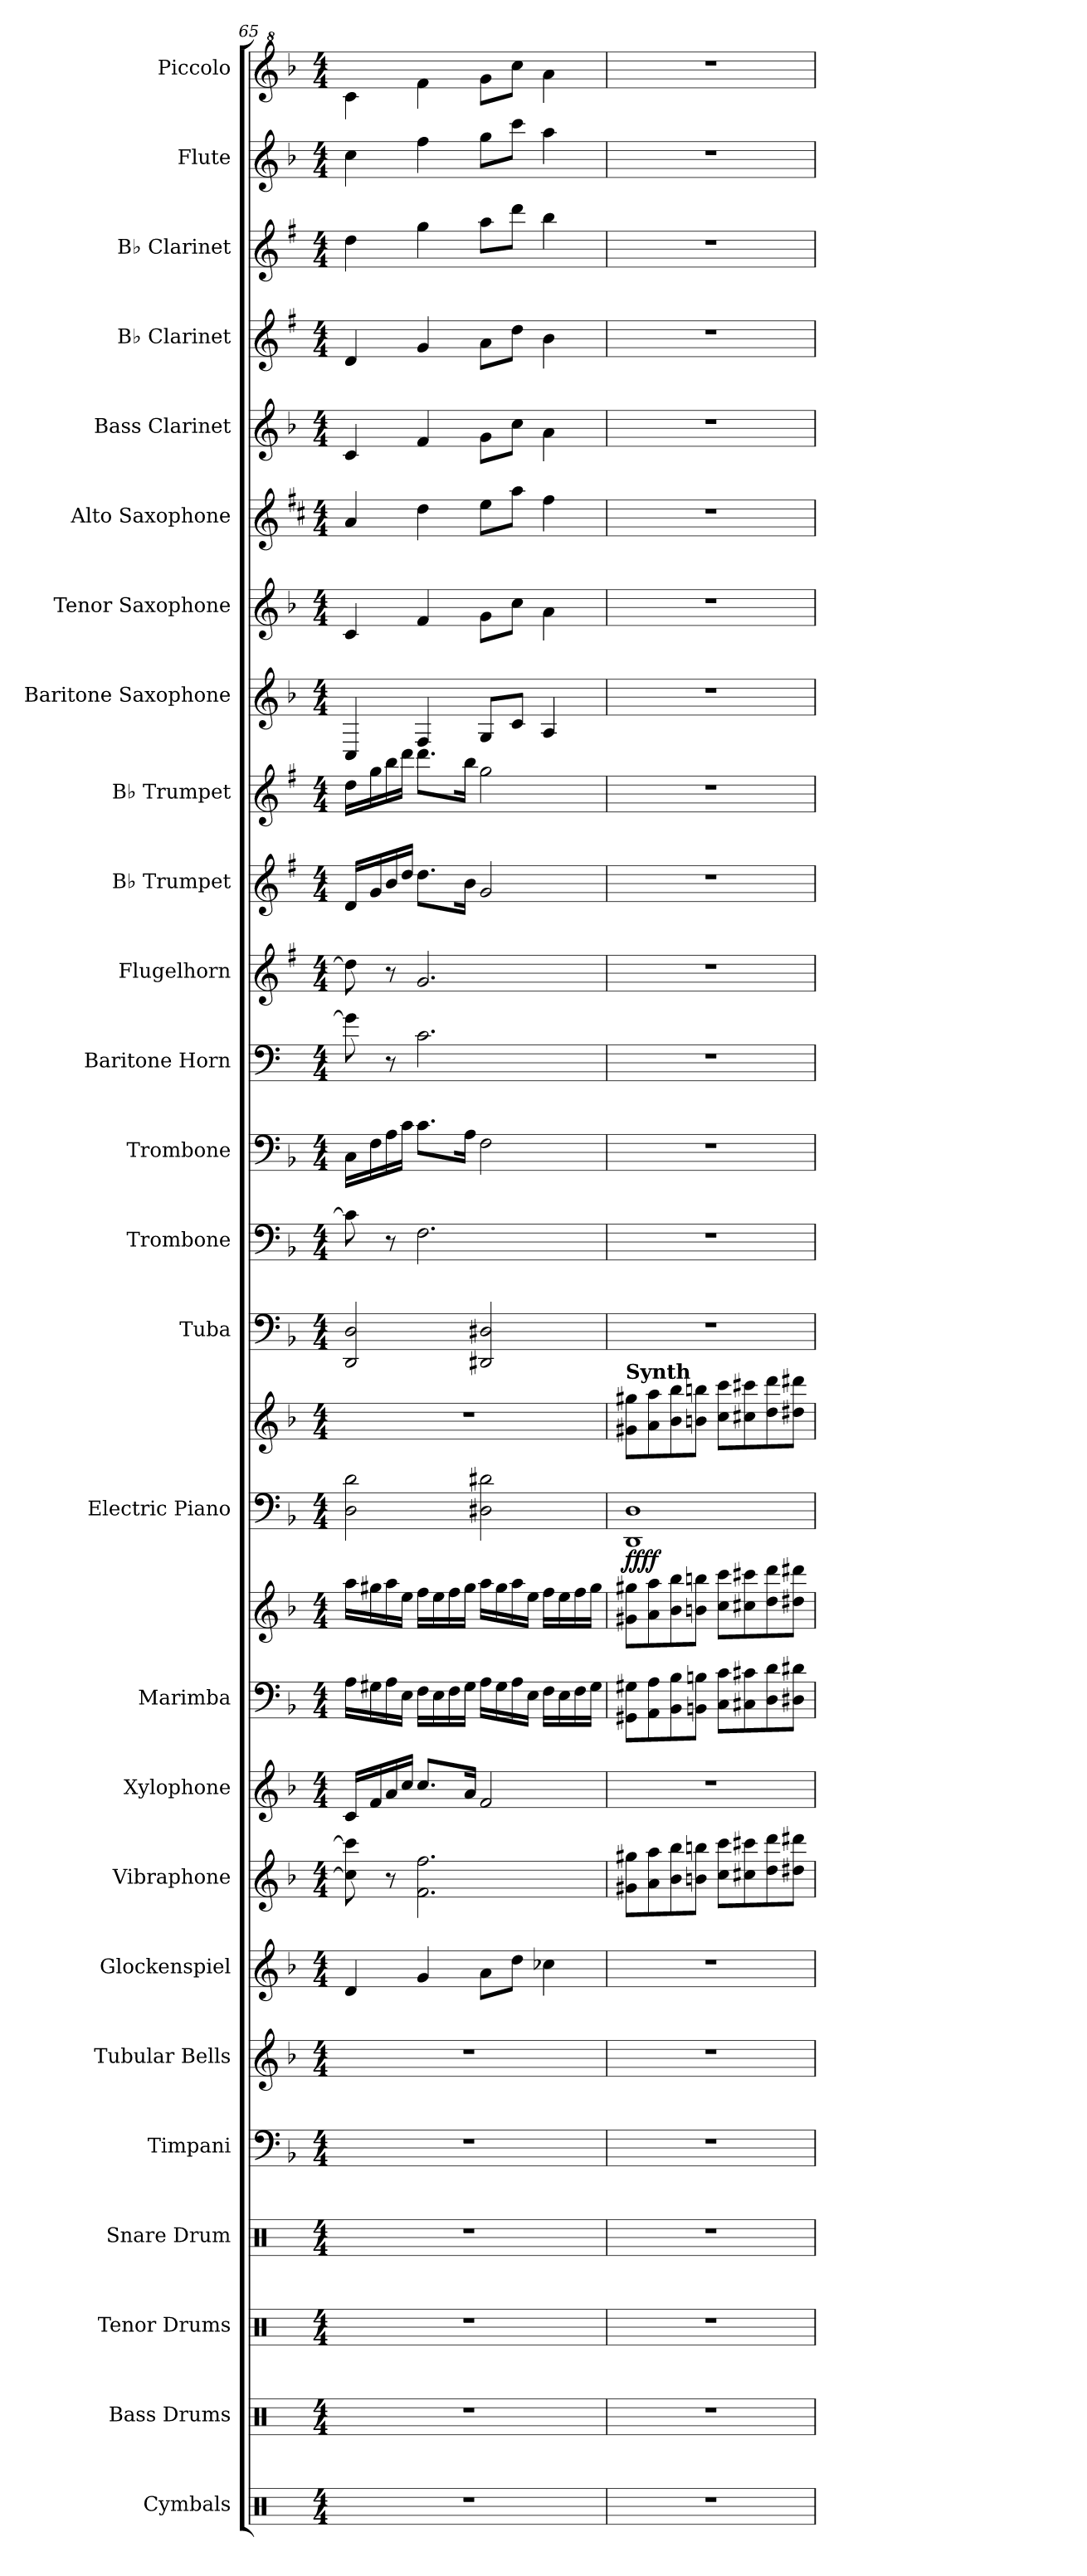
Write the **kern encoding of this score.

**kern	**kern	**kern	**kern	**kern	**kern	**kern	**kern	**kern	**kern	**kern	**kern	**kern	**dynam	**kern	**kern	**kern	**kern	**kern	**kern	**kern	**kern	**kern	**kern	**kern	**kern	**kern	**kern	**kern
*part26	*part25	*part24	*part23	*part22	*part21	*part20	*part19	*part18	*part17	*part17	*part16	*part16	*part16	*part15	*part14	*part13	*part12	*part11	*part10	*part9	*part8	*part7	*part6	*part5	*part4	*part3	*part2	*part1
*staff28	*staff27	*staff26	*staff25	*staff24	*staff23	*staff22	*staff21	*staff20	*staff19	*staff18	*staff17	*staff16	*staff16/17	*staff15	*staff14	*staff13	*staff12	*staff11	*staff10	*staff9	*staff8	*staff7	*staff6	*staff5	*staff4	*staff3	*staff2	*staff1
*I"Cymbals	*I"Bass Drums	*I"Tenor Drums	*I"Snare Drum	*I"Timpani	*I"Tubular Bells	*I"Glockenspiel	*I"Vibraphone	*I"Xylophone	*I"Marimba	*	*I"Electric Piano	*	*	*I"Tuba	*I"Trombone	*I"Trombone	*I"Baritone Horn	*I"Flugelhorn	*I"B♭ Trumpet	*I"B♭ Trumpet	*I"Baritone Saxophone	*I"Tenor Saxophone	*I"Alto Saxophone	*I"Bass Clarinet	*I"B♭ Clarinet	*I"B♭ Clarinet	*I"Flute	*I"Piccolo
*I'Cy	*I'BD	*I'TD	*I'SD	*I'Timp.	*I'Tu. Be.	*I'Glk.	*I'Vib.	*I'Xyl.	*I'Mrm.	*	*I'El. Pno.	*	*	*I'Tba.	*I'Tbn.	*I'Tbn.	*I'Bar. Hn.	*I'Flghn.	*I'B♭ Tpt.	*I'B♭ Tpt.	*I'Bar. Sax.	*I'T. Sax.	*I'A. Sax.	*I'B. Cl.	*I'B♭ Cl.	*I'B♭ Cl.	*I'Fl.	*I'Picc.
*clefX	*clefX	*clefX	*clefX	*clefF4	*clefG2	*clefG2	*clefG2	*clefG2	*clefF4	*clefG2	*clefF4	*clefG2	*	*clefF4	*clefF4	*clefF4	*clefF4	*clefG2	*clefG2	*clefG2	*clefG2	*clefG2	*clefG2	*clefG2	*clefG2	*clefG2	*clefG2	*clefG^2
*	*	*	*	*	*	*ITrd-14c-24	*	*ITrd-7c-12	*	*	*	*	*	*	*	*	*ITrd4c7	*ITrd1c2	*ITrd1c2	*ITrd1c2	*ITrd12c21	*ITrd8c14	*ITrd5c9	*ITrd8c14	*ITrd1c2	*ITrd1c2	*	*ITrd-7c-12
*k[]	*k[]	*k[]	*k[]	*k[b-]	*k[b-]	*k[b-]	*k[b-]	*k[b-]	*k[b-]	*k[b-]	*k[b-]	*k[b-]	*	*k[b-]	*k[b-]	*k[b-]	*k[b-]	*k[b-]	*k[b-]	*k[b-]	*k[b-]	*k[b-]	*k[b-]	*k[b-]	*k[b-]	*k[b-]	*k[b-]	*k[b-]
*M4/4	*M4/4	*M4/4	*M4/4	*M4/4	*M4/4	*M4/4	*M4/4	*M4/4	*M4/4	*M4/4	*M4/4	*M4/4	*	*M4/4	*M4/4	*M4/4	*M4/4	*M4/4	*M4/4	*M4/4	*M4/4	*M4/4	*M4/4	*M4/4	*M4/4	*M4/4	*M4/4	*M4/4
=65	=65	=65	=65	=65	=65	=65	=65	=65	=65	=65	=65	=65	=65	=65	=65	=65	=65	=65	=65	=65	=65	=65	=65	=65	=65	=65	=65	=65
1r	1r	1r	1r	1r	1r	4ddd/	8cc\] 8ccc\]	16cc/LL	16A\LL	16aa\LL	2D\ 2d\	1r	.	2DD/ 2D/	8c\]	16C\LL	8c\]	8cc\]	16c/LL	16cc\LL	4CC/	4C/	4c/	4C/	4c/	4cc\	4cc\	4ccc\
.	.	.	.	.	.	.	.	16ff/	16G#X\	16gg#X\	.	.	.	.	.	16F\	.	.	16f/	16ff\	.	.	.	.	.	.	.	.
.	.	.	.	.	.	.	8r	16aa/	16A\	16aa\	.	.	.	.	8r	16A\	8r	8r	16a/	16aa\	.	.	.	.	.	.	.	.
.	.	.	.	.	.	.	.	16ccc/JJ	16E\JJ	16ee\JJ	.	.	.	.	.	16c\JJ	.	.	16cc/JJ	16ccc\JJ	.	.	.	.	.	.	.	.
.	.	.	.	.	.	4ggg/	2.f\ 2.ff\	8.ccc/L	16F\LL	16ff\LL	.	.	.	.	2.F\	8.c\L	2.F\	2.f/	8.cc\L	8.ccc\L	4FF/	4F/	4f\	4F/	4f/	4ff\	4ff\	4fff\
.	.	.	.	.	.	.	.	.	16E\	16ee\	.	.	.	.	.	.	.	.	.	.	.	.	.	.	.	.	.	.
.	.	.	.	.	.	.	.	.	16F\	16ff\	.	.	.	.	.	.	.	.	.	.	.	.	.	.	.	.	.	.
.	.	.	.	.	.	.	.	16aa/Jk	16G#\JJ	16gg#\JJ	.	.	.	.	.	16A\Jk	.	.	16a\Jk	16aa\Jk	.	.	.	.	.	.	.	.
.	.	.	.	.	.	8aaa\L	.	2ff/	16A\LL	16aa\LL	2D#X\ 2d#X\	.	.	2DD#X/ 2D#X/	.	2F\	.	.	2f/	2ff\	8GG/L	8G\L	8g\L	8G\L	8g\L	8gg\L	8gg\L	8ggg\L
.	.	.	.	.	.	.	.	.	16G#\	16gg#\	.	.	.	.	.	.	.	.	.	.	.	.	.	.	.	.	.	.
.	.	.	.	.	.	8dddd\J	.	.	16A\	16aa\	.	.	.	.	.	.	.	.	.	.	8C/J	8c\J	8cc\J	8c\J	8cc\J	8ccc\J	8ccc\J	8cccc\J
.	.	.	.	.	.	.	.	.	16E\JJ	16ee\JJ	.	.	.	.	.	.	.	.	.	.	.	.	.	.	.	.	.	.
.	.	.	.	.	.	4cccc-X\	.	.	16F\LL	16ff\LL	.	.	.	.	.	.	.	.	.	.	4AA/	4A\	4a\	4A\	4a\	4aa\	4aa\	4aaa\
.	.	.	.	.	.	.	.	.	16E\	16ee\	.	.	.	.	.	.	.	.	.	.	.	.	.	.	.	.	.	.
.	.	.	.	.	.	.	.	.	16F\	16ff\	.	.	.	.	.	.	.	.	.	.	.	.	.	.	.	.	.	.
.	.	.	.	.	.	.	.	.	16G#\JJ	16gg#\JJ	.	.	.	.	.	.	.	.	.	.	.	.	.	.	.	.	.	.
=66	=66	=66	=66	=66	=66	=66	=66	=66	=66	=66	=66	=66	=66	=66	=66	=66	=66	=66	=66	=66	=66	=66	=66	=66	=66	=66	=66	=66
!	!	!	!	!	!	!	!	!	!	!	!	!LO:TX:a:B:t=Synth	!	!	!	!	!	!	!	!	!	!	!	!	!	!	!	!
!	!	!	!	!	!	!	!	!	!	!	!	!	!LO:DY:b=2	!	!	!	!	!	!	!	!	!	!	!	!	!	!	!
!	!	!	!	!	!	!	!	!	!	!	!	!	!LO:DY:n=1:b	!	!	!	!	!	!	!	!	!	!	!	!	!	!	!
1r	1r	1r	1r	1r	1r	1r	8g#X\ 8gg#X\L	1r	8GG#X\ 8G#X\L	8g#X\ 8gg#X\L	1DD 1D	8g#X\ 8gg#X\L	ff ff	1r	1r	1r	1r	1r	1r	1r	1r	1r	1r	1r	1r	1r	1r	1r
.	.	.	.	.	.	.	8a\ 8aa\	.	8AA\ 8A\	8a\ 8aa\	.	8a\ 8aa\	.	.	.	.	.	.	.	.	.	.	.	.	.	.	.	.
.	.	.	.	.	.	.	8b-\ 8bb-\	.	8BB-\ 8B-\	8b-\ 8bb-\	.	8b-\ 8bb-\	.	.	.	.	.	.	.	.	.	.	.	.	.	.	.	.
.	.	.	.	.	.	.	8bn\ 8bbn\J	.	8BBn\ 8Bn\J	8bn\ 8bbn\J	.	8bn\ 8bbn\J	.	.	.	.	.	.	.	.	.	.	.	.	.	.	.	.
.	.	.	.	.	.	.	8cc\ 8ccc\L	.	8C\ 8c\L	8cc\ 8ccc\L	.	8cc\ 8ccc\L	.	.	.	.	.	.	.	.	.	.	.	.	.	.	.	.
.	.	.	.	.	.	.	8cc#X\ 8ccc#X\	.	8C#X\ 8c#X\	8cc#X\ 8ccc#X\	.	8cc#X\ 8ccc#X\	.	.	.	.	.	.	.	.	.	.	.	.	.	.	.	.
.	.	.	.	.	.	.	8dd\ 8ddd\	.	8D\ 8d\	8dd\ 8ddd\	.	8dd\ 8ddd\	.	.	.	.	.	.	.	.	.	.	.	.	.	.	.	.
.	.	.	.	.	.	.	8dd#X\ 8ddd#X\J	.	8D#X\ 8d#X\J	8dd#X\ 8ddd#X\J	.	8dd#X\ 8ddd#X\J	.	.	.	.	.	.	.	.	.	.	.	.	.	.	.	.
=	=	=	=	=	=	=	=	=	=	=	=	=	=	=	=	=	=	=	=	=	=	=	=	=	=	=	=	=
*-	*-	*-	*-	*-	*-	*-	*-	*-	*-	*-	*-	*-	*-	*-	*-	*-	*-	*-	*-	*-	*-	*-	*-	*-	*-	*-	*-	*-
